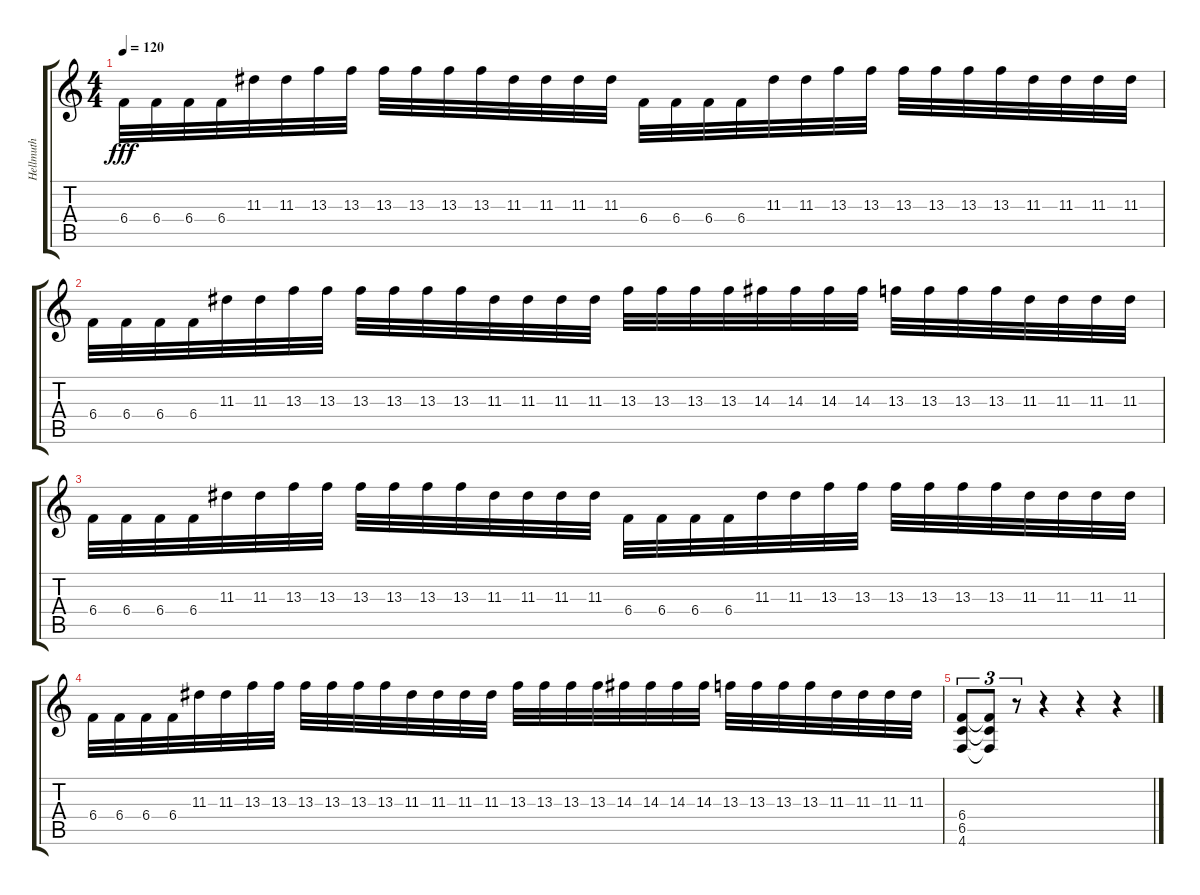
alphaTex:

\track ("Hellmuth" "Hellmuth") {instrument overdrivenguitar}
\staff {score tabs}
\tuning (Db4 Ab3 E3 B2 Gb2 Db2) {hide}
\ts (4 4)
\tempo 120
\clef g2
\ks c
6.4.32{dy fff} 6.4.32 6.4.32 6.4.32 11.3.32 11.3.32 13.3.32 13.3.32 13.3.32 13.3.32 13.3.32 13.3.32 11.3.32 11.3.32 11.3.32 11.3.32 6.4.32 6.4.32 6.4.32 6.4.32 11.3.32 11.3.32 13.3.32 13.3.32 13.3.32 13.3.32 13.3.32 13.3.32 11.3.32 11.3.32 11.3.32 11.3.32 |
6.4.32 6.4.32 6.4.32 6.4.32 11.3.32 11.3.32 13.3.32 13.3.32 13.3.32 13.3.32 13.3.32 13.3.32 11.3.32 11.3.32 11.3.32 11.3.32 13.3.32 13.3.32 13.3.32 13.3.32 14.3.32 14.3.32 14.3.32 14.3.32 13.3.32 13.3.32 13.3.32 13.3.32 11.3.32 11.3.32 11.3.32 11.3.32 |
6.4.32 6.4.32 6.4.32 6.4.32 11.3.32 11.3.32 13.3.32 13.3.32 13.3.32 13.3.32 13.3.32 13.3.32 11.3.32 11.3.32 11.3.32 11.3.32 6.4.32 6.4.32 6.4.32 6.4.32 11.3.32 11.3.32 13.3.32 13.3.32 13.3.32 13.3.32 13.3.32 13.3.32 11.3.32 11.3.32 11.3.32 11.3.32 |
6.4.32 6.4.32 6.4.32 6.4.32 11.3.32 11.3.32 13.3.32 13.3.32 13.3.32 13.3.32 13.3.32 13.3.32 11.3.32 11.3.32 11.3.32 11.3.32 13.3.32 13.3.32 13.3.32 13.3.32 14.3.32 14.3.32 14.3.32 14.3.32 13.3.32 13.3.32 13.3.32 13.3.32 11.3.32 11.3.32 11.3.32 11.3.32 |
(6.4 6.5 4.6).8{tu (3 2)} (6.4{t} 6.5{t} 4.6{t}).8{tu (3 2)} r.8{tu (3 2)} r.4 r.4 r.4
